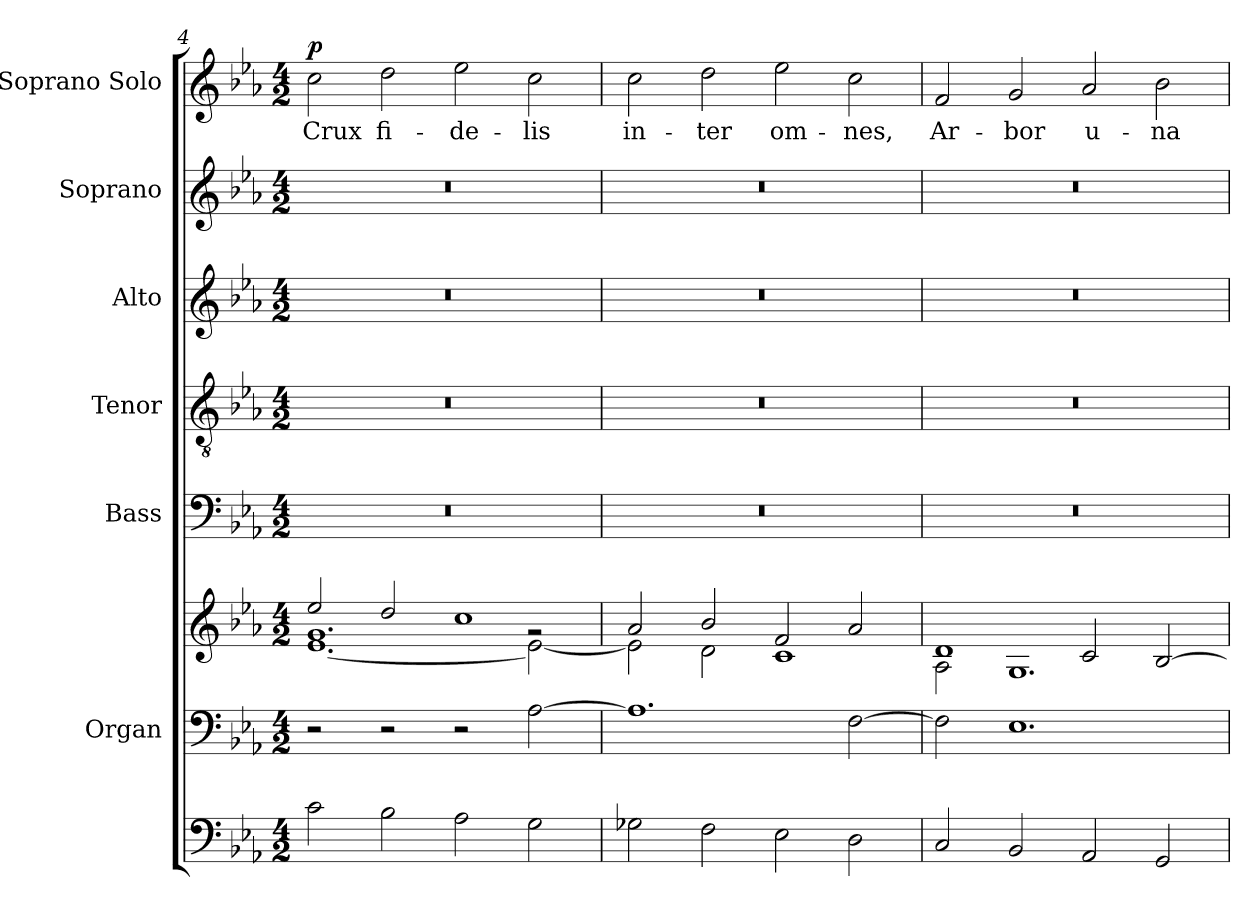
**kern	**kern	**kern	**kern	**kern	**kern	**kern	**kern	**text	**dynam
*part7	*part6	*part6	*part5	*part4	*part3	*part2	*part1	*part1	*part1
*staff8	*staff7	*staff6	*staff5	*staff4	*staff3	*staff2	*staff1	*staff1	*staff1
*	*I"Organ	*	*I"Bass	*I"Tenor	*I"Alto	*I"Soprano	*I"Soprano Solo	*	*
*	*I'Org.	*	*I'B	*I'T	*I'A	*I'S	*I'Sop.	*	*
*clefF4	*clefF4	*clefG2	*clefF4	*clefGv2	*clefG2	*clefG2	*clefG2	*	*
*k[b-e-a-]	*k[b-e-a-]	*k[b-e-a-]	*k[b-e-a-]	*k[b-e-a-]	*k[b-e-a-]	*k[b-e-a-]	*k[b-e-a-]	*	*
*E-:	*E-:	*E-:	*E-:	*E-:	*E-:	*E-:	*E-:	*	*
*M4/2	*M4/2	*M4/2	*M4/2	*M4/2	*M4/2	*M4/2	*M4/2	*	*
=4	=4	=4	=4	=4	=4	=4	=4	=4	=4
*	*	*^	*	*	*	*	*	*	*
*	*	*	*^	*	*	*	*	*	*	*
!	!	!	!	!	!	!	!	!	!	!	!LO:DY:a
2c\	2r	2ee-/	[<1.e-	1.g	0r	0r	0r	0r	2cc\	Crux	p
2B-\	2r	2dd/	.	.	.	.	.	.	2dd\	fi-	.
2A-\	2r	1cc	.	.	.	.	.	.	2ee-\	-de-	.
2G\	[2A-\	.	2e-\_	2rg	.	.	.	.	2cc\	-lis	.
*	*	*	*v	*v	*	*	*	*	*	*	*
=5	=5	=5	=5	=5	=5	=5	=5	=5	=5	=5
2G-X\	1.A-]	2a-/	2e-\]	0r	0r	0r	0r	2cc\	in-	.
2F\	.	2b-/	2d\	.	.	.	.	2dd\	-ter	.
2E-\	.	2f/	1c	.	.	.	.	2ee-\	om-	.
2D\	[2F\	2a-/	.	.	.	.	.	2cc\	-nes,	.
=6	=6	=6	=6	=6	=6	=6	=6	=6	=6	=6
2C/	2F\]	1d	2A-\	0r	0r	0r	0r	2f/	Ar-	.
2BB-/	1.E-	.	1.G	.	.	.	.	2g/	-bor	.
2AA-/	.	2c/	.	.	.	.	.	2a-/	u-	.
2GG/	.	[>2B-/	.	.	.	.	.	2b-\	-na	.
*	*	*v	*v	*	*	*	*	*	*	*
=	=	=	=	=	=	=	=	=	=
*-	*-	*-	*-	*-	*-	*-	*-	*-	*-
